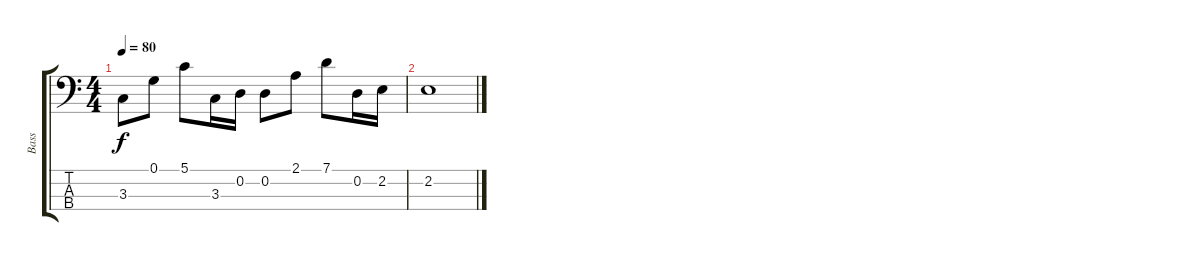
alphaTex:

\track ("Bass" "Bass") {instrument electricbassfinger}
\staff {score tabs}
\tuning (G2 D2 A1 E1) {hide}
\ts (4 4)
\tempo 80
\clef f4
\ks c
3.3.8{dy f} 0.1.8 5.1.8 3.3.16 0.2.16 0.2.8 2.1.8 7.1.8 0.2.16 2.2.16 |
2.2.1
